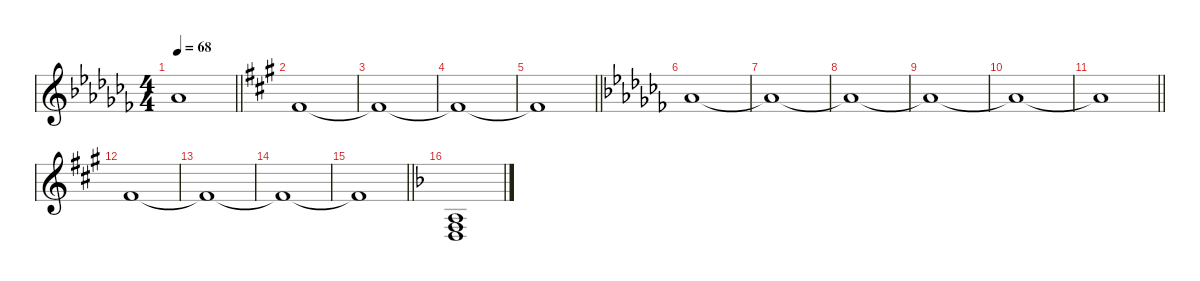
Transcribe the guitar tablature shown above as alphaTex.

\defaultSystemsLayout 4
\hideDynamics
\bracketExtendMode nobrackets
\singleTrackTrackNamePolicy hidden
\multiTrackTrackNamePolicy hidden
\firstSystemTrackNameMode fullname
\firstSystemTrackNameOrientation horizontal
\otherSystemsTrackNameOrientation horizontal
\track ("Per Wiberg" "chr.") {defaultSystemsLayout 8 instrument choiraahs}
\staff {score}
\tuning (E4 B3 G3 D3 A2 E2)
\ts (4 4)
\tempo 68
\clef g2
\barLineRight lightlight
\ks abminor
4.1{t acc b}.1{dy f beam Up} |
\ks f#minor
2.1{acc #}.1{beam Up} |
2.1{t acc #}.1{beam Up} |
2.1{t acc #}.1{beam Up} |
\barLineRight lightlight
2.1{t acc #}.1{beam Up} |
\ks abminor
4.1{acc b}.1{beam Up} |
4.1{t acc b}.1{beam Up} |
4.1{t acc b}.1{beam Up} |
4.1{t acc b}.1{beam Up} |
4.1{t acc b}.1{beam Up} |
\barLineRight lightlight
4.1{t acc b}.1{beam Up} |
\ks f#minor
2.1{acc #}.1{beam Up} |
2.1{t acc #}.1{beam Up} |
2.1{t acc #}.1{beam Up} |
\barLineRight lightlight
2.1{t acc #}.1{beam Up} |
\ks dminor
(2.3{acc forcenatural} 3.4{acc forcenatural} 5.5{acc forcenatural}).1{dy mf instrument electricpiano1 beam Up}
